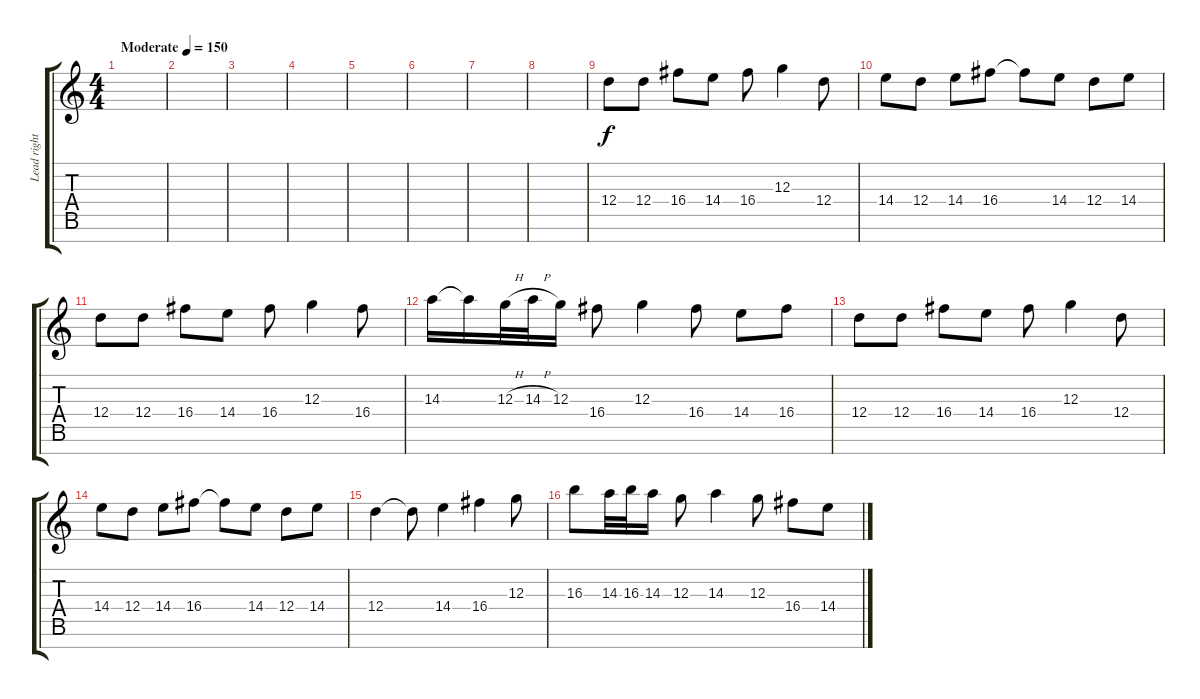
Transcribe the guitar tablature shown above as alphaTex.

\track ("Lead right" "Lead right") {instrument distortionguitar}
\staff {score tabs}
\tuning (E4 B3 G3 D3 A2 E2 B1) {hide}
\ts (4 4)
\tempo (150 "Moderate")
\clef g2
\ks c
|
|
|
|
|
|
|
|
12.4.8 12.4.8 16.4.8 14.4.8 16.4.8 12.3.4 12.4.8 |
14.4.8 12.4.8 14.4.8 16.4.8 16.4{t}.8 14.4.8 12.4.8 14.4.8 |
12.4.8 12.4.8 16.4.8 14.4.8 16.4.8 12.3.4 16.4.8 |
14.3.16 14.3{t}.16 12.3{h}.32 14.3{h}.32 12.3.16 16.4.8 12.3.4 16.4.8 14.4.8 16.4.8 |
12.4.8 12.4.8 16.4.8 14.4.8 16.4.8 12.3.4 12.4.8 |
14.4.8 12.4.8 14.4.8 16.4.8 16.4{t}.8 14.4.8 12.4.8 14.4.8 |
12.4.4 12.4{t}.8 14.4.4 16.4.4 12.3.8 |
16.3.8 14.3.32 16.3.32 14.3.16 12.3.8 14.3.4 12.3.8 16.4.8 14.4.8
